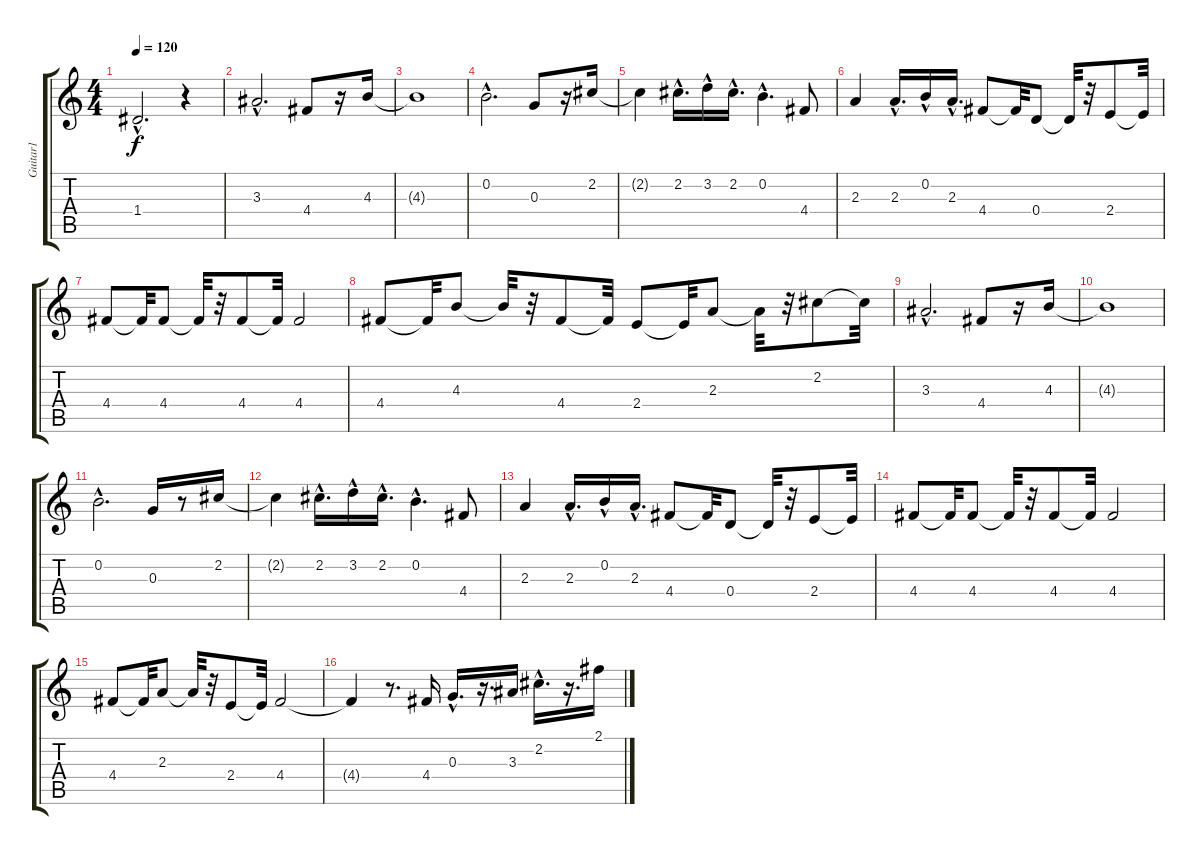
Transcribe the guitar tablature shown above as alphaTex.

\track ("Guitar1" "Guitar1") {instrument overdrivenguitar}
\staff {score tabs}
\tuning (E4 B3 G3 D3 A2 E2) {hide}
\ts (4 4)
\tempo 120
\clef g2
\ks c
1.4{hac t}.2{d dy f} r.4 |
3.3{hac}.2{d} 4.4.8 r.16 4.3.16 |
4.3{t}.1 |
0.2{hac}.2{d} 0.3.8 r.16 2.2.16 |
2.2{t}.4 2.2{hac}.16{d} 3.2{hac}.16 2.2{hac}.16{d} 0.2{hac}.4{d} 4.4.8 |
2.3.4 2.3{hac}.16{d} 0.2{hac}.16 2.3{hac}.16{d} 4.4.8 4.4{t}.32 0.4.8 0.4{t}.32 r.32 2.4.8 2.4{t}.32 |
4.4.8 4.4{t}.32 4.4.8 4.4{t}.32 r.32 4.4.8 4.4{t}.32 4.4.2 |
4.4.8 4.4{t}.32 4.3.8 4.3{t}.32 r.32 4.4.8 4.4{t}.32 2.4.8 2.4{t}.32 2.3.8 2.3{t}.32 r.32 2.2.8 2.2{t}.32 |
3.3{hac}.2{d} 4.4.8 r.16 4.3.16 |
4.3{t}.1 |
0.2{hac}.2{d} 0.3.16 r.8 2.2.16 |
2.2{t}.4 2.2{hac}.16{d} 3.2{hac}.16 2.2{hac}.16{d} 0.2{hac}.4{d} 4.4.8 |
2.3.4 2.3{hac}.16{d} 0.2{hac}.16 2.3{hac}.16{d} 4.4.8 4.4{t}.32 0.4.8 0.4{t}.32 r.32 2.4.8 2.4{t}.32 |
4.4.8 4.4{t}.32 4.4.8 4.4{t}.32 r.32 4.4.8 4.4{t}.32 4.4.2 |
4.4.8 4.4{t}.32 2.3.8 2.3{t}.32 r.32 2.4.8 2.4{t}.32 4.4.2 |
4.4{t}.4 r.8{d} 4.4.16 0.3{hac}.16{d} r.16{d} 3.3.16 2.2{hac}.16{d} r.16{d} 2.1.16
